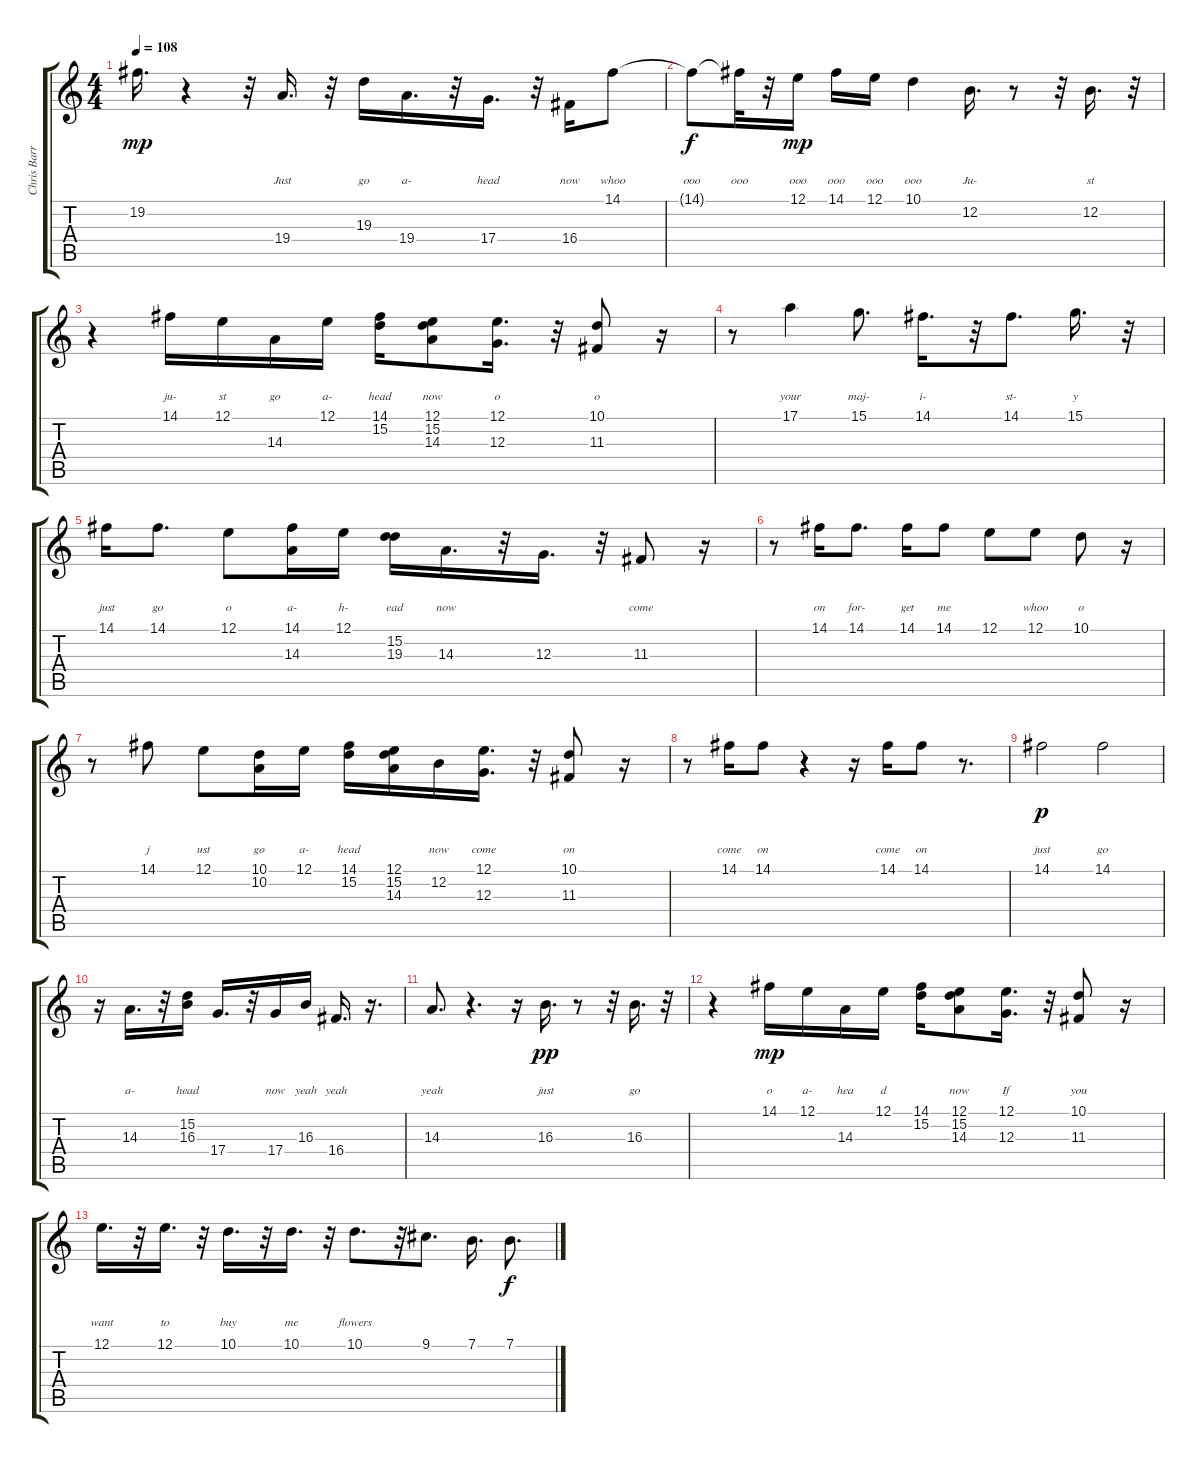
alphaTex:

\track ("Chris Barron" "Chris Barr") {instrument tenorsax}
\staff {score tabs}
\tuning (E4 B3 G3 D3 A2 E2) {hide}
\ts (4 4)
\tempo 108
\clef g2
\ks c
19.2.16{d lyrics (0 "") lyrics (1 "") lyrics (2 "") lyrics (3 "") lyrics (4 "") dy mp} r.4 r.32{volume 16} 19.4.16{d lyrics (0 "") lyrics (1 "") lyrics (2 "") lyrics (3 "") lyrics (4 "Just")} r.32 19.3.16{lyrics (0 "") lyrics (1 "") lyrics (2 "") lyrics (3 "") lyrics (4 "go")} 19.4.16{d lyrics (0 "") lyrics (1 "") lyrics (2 "") lyrics (3 "") lyrics (4 "a-")} r.32 17.4.16{d lyrics (0 "") lyrics (1 "") lyrics (2 "") lyrics (3 "") lyrics (4 "head")} r.32 16.4.16{lyrics (0 "") lyrics (1 "") lyrics (2 "") lyrics (3 "") lyrics (4 "now")} 14.1.8{lyrics (0 "") lyrics (1 "") lyrics (2 "") lyrics (3 "") lyrics (4 "whoo")} |
14.1{t}.8{lyrics (0 "") lyrics (1 "") lyrics (2 "") lyrics (3 "") lyrics (4 "ooo") dy f} 14.1{t}.32{lyrics (0 "") lyrics (1 "") lyrics (2 "") lyrics (3 "") lyrics (4 "ooo")} r.32 12.1.16{lyrics (0 "") lyrics (1 "") lyrics (2 "") lyrics (3 "") lyrics (4 "ooo") dy mp} 14.1.16{lyrics (0 "") lyrics (1 "") lyrics (2 "") lyrics (3 "") lyrics (4 "ooo")} 12.1.16{lyrics (0 "") lyrics (1 "") lyrics (2 "") lyrics (3 "") lyrics (4 "ooo")} 10.1.4{lyrics (0 "") lyrics (1 "") lyrics (2 "") lyrics (3 "") lyrics (4 "ooo")} 12.2.16{d lyrics (0 "") lyrics (1 "") lyrics (2 "") lyrics (3 "") lyrics (4 "Ju-")} r.8 r.32 12.2.16{d lyrics (0 "") lyrics (1 "") lyrics (2 "") lyrics (3 "") lyrics (4 "st")} r.32 |
r.4 14.1.16{lyrics (0 "") lyrics (1 "") lyrics (2 "") lyrics (3 "") lyrics (4 "ju-")} 12.1.16{lyrics (0 "") lyrics (1 "") lyrics (2 "") lyrics (3 "") lyrics (4 "st")} 14.3.16{lyrics (0 "") lyrics (1 "") lyrics (2 "") lyrics (3 "") lyrics (4 "go")} 12.1.16{lyrics (0 "") lyrics (1 "") lyrics (2 "") lyrics (3 "") lyrics (4 "a-")} (14.1 15.2).16{lyrics (0 "") lyrics (1 "") lyrics (2 "") lyrics (3 "") lyrics (4 "head")} (12.1 15.2 14.3).8{lyrics (0 "") lyrics (1 "") lyrics (2 "") lyrics (3 "") lyrics (4 "now")} (12.1 12.3).16{d lyrics (0 "") lyrics (1 "") lyrics (2 "") lyrics (3 "") lyrics (4 "o")} r.32 (10.1 11.3).8{lyrics (0 "") lyrics (1 "") lyrics (2 "") lyrics (3 "") lyrics (4 "o")} r.16 |
r.8 17.1.4{lyrics (0 "") lyrics (1 "") lyrics (2 "") lyrics (3 "") lyrics (4 "your") volume 16} 15.1.8{d lyrics (0 "") lyrics (1 "") lyrics (2 "") lyrics (3 "") lyrics (4 "maj-")} 14.1.16{d lyrics (0 "") lyrics (1 "") lyrics (2 "") lyrics (3 "") lyrics (4 "i-")} r.32 14.1.8{d lyrics (0 "") lyrics (1 "") lyrics (2 "") lyrics (3 "") lyrics (4 "st-")} 15.1.16{d lyrics (0 "") lyrics (1 "") lyrics (2 "") lyrics (3 "") lyrics (4 "y")} r.32 |
14.1.16{lyrics (0 "") lyrics (1 "") lyrics (2 "") lyrics (3 "") lyrics (4 "just")} 14.1.8{d lyrics (0 "") lyrics (1 "") lyrics (2 "") lyrics (3 "") lyrics (4 "go")} 12.1.8{lyrics (0 "") lyrics (1 "") lyrics (2 "") lyrics (3 "") lyrics (4 "o")} (14.1 14.3).16{lyrics (0 "") lyrics (1 "") lyrics (2 "") lyrics (3 "") lyrics (4 "a-")} 12.1.16{lyrics (0 "") lyrics (1 "") lyrics (2 "") lyrics (3 "") lyrics (4 "h-")} (15.2 19.3).16{lyrics (0 "") lyrics (1 "") lyrics (2 "") lyrics (3 "") lyrics (4 "ead")} 14.3.16{d lyrics (0 "") lyrics (1 "") lyrics (2 "") lyrics (3 "") lyrics (4 "now")} r.32 12.3.16{d lyrics (0 "") lyrics (1 "") lyrics (2 "") lyrics (3 "") lyrics (4 "")} r.32 11.3.8{lyrics (0 "") lyrics (1 "") lyrics (2 "") lyrics (3 "") lyrics (4 "come")} r.16 |
r.8 14.1.16{lyrics (0 "") lyrics (1 "") lyrics (2 "") lyrics (3 "") lyrics (4 "on")} 14.1.8{d lyrics (0 "") lyrics (1 "") lyrics (2 "") lyrics (3 "") lyrics (4 "for-")} 14.1.16{lyrics (0 "") lyrics (1 "") lyrics (2 "") lyrics (3 "") lyrics (4 "get")} 14.1.8{lyrics (0 "") lyrics (1 "") lyrics (2 "") lyrics (3 "") lyrics (4 "me")} 12.1.8{lyrics (0 "") lyrics (1 "") lyrics (2 "") lyrics (3 "") lyrics (4 "")} 12.1.8{lyrics (0 "") lyrics (1 "") lyrics (2 "") lyrics (3 "") lyrics (4 "whoo")} 10.1.8{lyrics (0 "") lyrics (1 "") lyrics (2 "") lyrics (3 "") lyrics (4 "o")} r.16 |
r.8 14.1.8{lyrics (0 "") lyrics (1 "") lyrics (2 "") lyrics (3 "") lyrics (4 "j")} 12.1.8{lyrics (0 "") lyrics (1 "") lyrics (2 "") lyrics (3 "") lyrics (4 "ust")} (10.1 10.2).16{lyrics (0 "") lyrics (1 "") lyrics (2 "") lyrics (3 "") lyrics (4 "go")} 12.1.16{lyrics (0 "") lyrics (1 "") lyrics (2 "") lyrics (3 "") lyrics (4 "a-")} (14.1 15.2).16{lyrics (0 "") lyrics (1 "") lyrics (2 "") lyrics (3 "") lyrics (4 "head")} (12.1 15.2 14.3).16{lyrics (0 "") lyrics (1 "") lyrics (2 "") lyrics (3 "") lyrics (4 "")} 12.2.16{lyrics (0 "") lyrics (1 "") lyrics (2 "") lyrics (3 "") lyrics (4 "now")} (12.1 12.3).16{d lyrics (0 "") lyrics (1 "") lyrics (2 "") lyrics (3 "") lyrics (4 "come")} r.32 (10.1 11.3).8{lyrics (0 "") lyrics (1 "") lyrics (2 "") lyrics (3 "") lyrics (4 "on")} r.16 |
r.8 14.1.16{lyrics (0 "") lyrics (1 "") lyrics (2 "") lyrics (3 "") lyrics (4 "come")} 14.1.8{lyrics (0 "") lyrics (1 "") lyrics (2 "") lyrics (3 "") lyrics (4 "on") volume 16} r.4 r.16 14.1.16{lyrics (0 "") lyrics (1 "") lyrics (2 "") lyrics (3 "") lyrics (4 "come")} 14.1.8{lyrics (0 "") lyrics (1 "") lyrics (2 "") lyrics (3 "") lyrics (4 "on")} r.8{d} |
14.1.2{lyrics (0 "") lyrics (1 "") lyrics (2 "") lyrics (3 "") lyrics (4 "just") dy p} 14.1.2{lyrics (0 "") lyrics (1 "") lyrics (2 "") lyrics (3 "") lyrics (4 "go")} |
r.16 14.3.16{d lyrics (0 "") lyrics (1 "") lyrics (2 "") lyrics (3 "") lyrics (4 "a-") volume 16} r.32 (15.2 16.3).16{lyrics (0 "") lyrics (1 "") lyrics (2 "") lyrics (3 "") lyrics (4 "head")} 17.4.16{d lyrics (0 "") lyrics (1 "") lyrics (2 "") lyrics (3 "") lyrics (4 "")} r.32 17.4.16{lyrics (0 "") lyrics (1 "") lyrics (2 "") lyrics (3 "") lyrics (4 "now")} 16.3.16{lyrics (0 "") lyrics (1 "") lyrics (2 "") lyrics (3 "") lyrics (4 "yeah")} 16.4.16{d lyrics (0 "") lyrics (1 "") lyrics (2 "") lyrics (3 "") lyrics (4 "yeah")} r.16{d} |
14.3.8{d lyrics (0 "") lyrics (1 "") lyrics (2 "") lyrics (3 "") lyrics (4 "yeah")} r.4{d} r.16 16.3.16{d lyrics (0 "") lyrics (1 "") lyrics (2 "") lyrics (3 "") lyrics (4 "just") dy pp} r.8 r.32 16.3.16{d lyrics (0 "") lyrics (1 "") lyrics (2 "") lyrics (3 "") lyrics (4 "go")} r.32{volume 10} |
r.4 14.1.16{lyrics (0 "") lyrics (1 "") lyrics (2 "") lyrics (3 "") lyrics (4 "o") dy mp} 12.1.16{lyrics (0 "") lyrics (1 "") lyrics (2 "") lyrics (3 "") lyrics (4 "a-")} 14.3.16{lyrics (0 "") lyrics (1 "") lyrics (2 "") lyrics (3 "") lyrics (4 "hea")} 12.1.16{lyrics (0 "") lyrics (1 "") lyrics (2 "") lyrics (3 "") lyrics (4 "d")} (14.1 15.2).16{lyrics (0 "") lyrics (1 "") lyrics (2 "") lyrics (3 "") lyrics (4 "") volume 4} (12.1 15.2 14.3).8{lyrics (0 "") lyrics (1 "") lyrics (2 "") lyrics (3 "") lyrics (4 "now")} (12.1 12.3).16{d lyrics (0 "") lyrics (1 "") lyrics (2 "") lyrics (3 "") lyrics (4 "If")} r.32 (10.1 11.3).8{lyrics (0 "") lyrics (1 "") lyrics (2 "") lyrics (3 "") lyrics (4 "you")} r.16 |
12.1.16{d lyrics (0 "") lyrics (1 "") lyrics (2 "") lyrics (3 "") lyrics (4 "want") volume 10} r.32 12.1.16{d lyrics (0 "") lyrics (1 "") lyrics (2 "") lyrics (3 "") lyrics (4 "to") volume 9} r.32 10.1.16{d lyrics (0 "") lyrics (1 "") lyrics (2 "") lyrics (3 "") lyrics (4 "buy") volume 8} r.32 10.1.16{d lyrics (0 "") lyrics (1 "") lyrics (2 "") lyrics (3 "") lyrics (4 "me") volume 5} r.32 10.1.8{d lyrics (0 "") lyrics (1 "") lyrics (2 "") lyrics (3 "") lyrics (4 "flowers") volume 2} r.32{volume 2} 9.1.8{d} 7.1.16{d volume 1} 7.1.8{d dy f}
